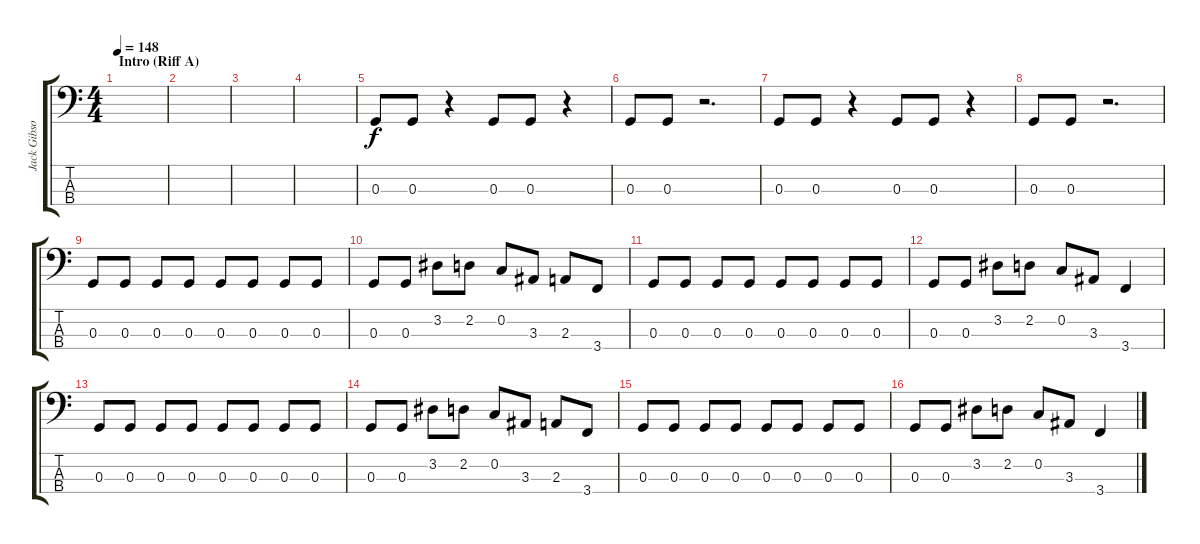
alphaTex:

\track ("Jack Gibson" "Jack Gibso") {instrument electricbasspick}
\staff {score tabs}
\tuning (F2 C2 G1 D1) {hide}
\ts (4 4)
\section ("" "Intro (Riff A)")
\tempo 148
\clef f4
\ks c
|
|
|
|
0.3.8 0.3.8 r.4 0.3.8 0.3.8 r.4 |
0.3.8 0.3.8 r.2{d} |
0.3.8 0.3.8 r.4 0.3.8 0.3.8 r.4 |
0.3.8 0.3.8 r.2{d} |
0.3.8 0.3.8 0.3.8 0.3.8 0.3.8 0.3.8 0.3.8 0.3.8 |
0.3.8 0.3.8 3.2.8 2.2.8 0.2.8 3.3.8 2.3.8 3.4.8 |
0.3.8 0.3.8 0.3.8 0.3.8 0.3.8 0.3.8 0.3.8 0.3.8 |
0.3.8 0.3.8 3.2.8 2.2.8 0.2.8 3.3.8 3.4.4 |
0.3.8 0.3.8 0.3.8 0.3.8 0.3.8 0.3.8 0.3.8 0.3.8 |
0.3.8 0.3.8 3.2.8 2.2.8 0.2.8 3.3.8 2.3.8 3.4.8 |
0.3.8 0.3.8 0.3.8 0.3.8 0.3.8 0.3.8 0.3.8 0.3.8 |
0.3.8 0.3.8 3.2.8 2.2.8 0.2.8 3.3.8 3.4.4
